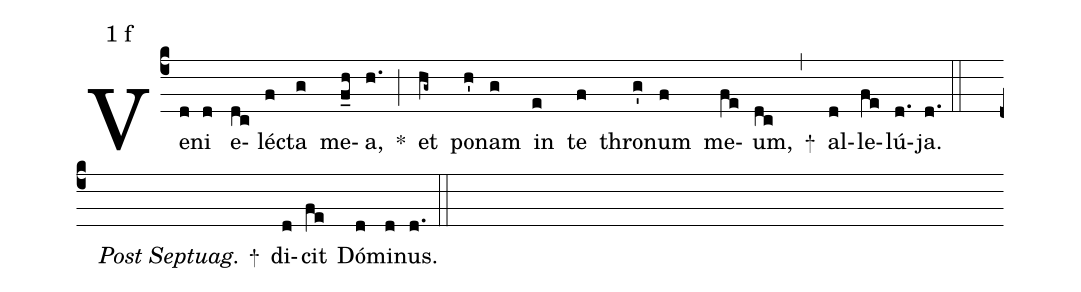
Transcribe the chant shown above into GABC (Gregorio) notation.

mode:1 f;
%%
(c4) Ve(d)ni(d) e(dc)lé(f)cta(g) me(f_h)a,(h.) *(;) et(hg~) po(h')nam(g) in(e) te(f) thro(g')num(f) me(fe)um,(dc) +(,) al(d)le(fe)lú(d.)ja.(d.) (::) () <i>Post Septuag.</i> +() di(d)cit(fe) Dó(d)mi(d)nus.(d.) (::)
